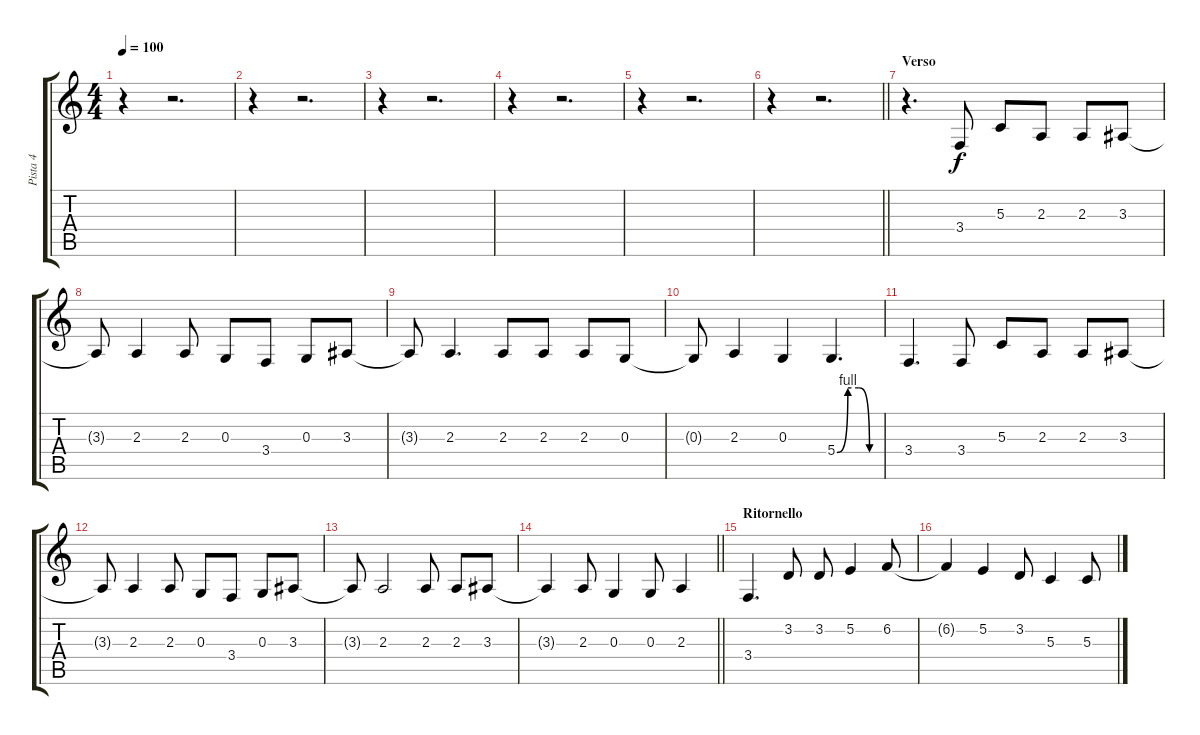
\track ("Pista 4" "Pista 4") {instrument lead2sawtooth}
\staff {score tabs}
\tuning (E4 B3 G3 D3 A2 E2) {hide}
\ts (4 4)
\tempo 100
\clef g2
\ks c
r.4{dy f} r.2{d} |
r.4 r.2{d} |
r.4 r.2{d} |
r.4 r.2{d} |
r.4 r.2{d} |
\barLineRight lightlight
r.4 r.2{d} |
\section ("" "Verso")
r.4{d} 3.4.8 5.3.8 2.3.8 2.3.8 3.3.8 |
3.3{t}.8 2.3.4 2.3.8 0.3.8 3.4.8 0.3.8 3.3.8 |
3.3{t}.8 2.3.4{d} 2.3.8 2.3.8 2.3.8 0.3.8 |
0.3{t}.8 2.3.4 0.3.4 5.4{be (custom 0 0 15 4 30 4 45 0 60 0)}.4{d} |
3.4.4{d} 3.4.8 5.3.8 2.3.8 2.3.8 3.3.8 |
3.3{t}.8 2.3.4 2.3.8 0.3.8 3.4.8 0.3.8 3.3.8 |
3.3{t}.8 2.3.2 2.3.8 2.3.8 3.3.8 |
\barLineRight lightlight
3.3{t}.4 2.3.8 0.3.4 0.3.8 2.3.4 |
\section ("" "Ritornello")
3.4.4{d} 3.2.8 3.2.8 5.2.4 6.2.8 |
6.2{t}.4 5.2.4 3.2.8 5.3.4 5.3.8
